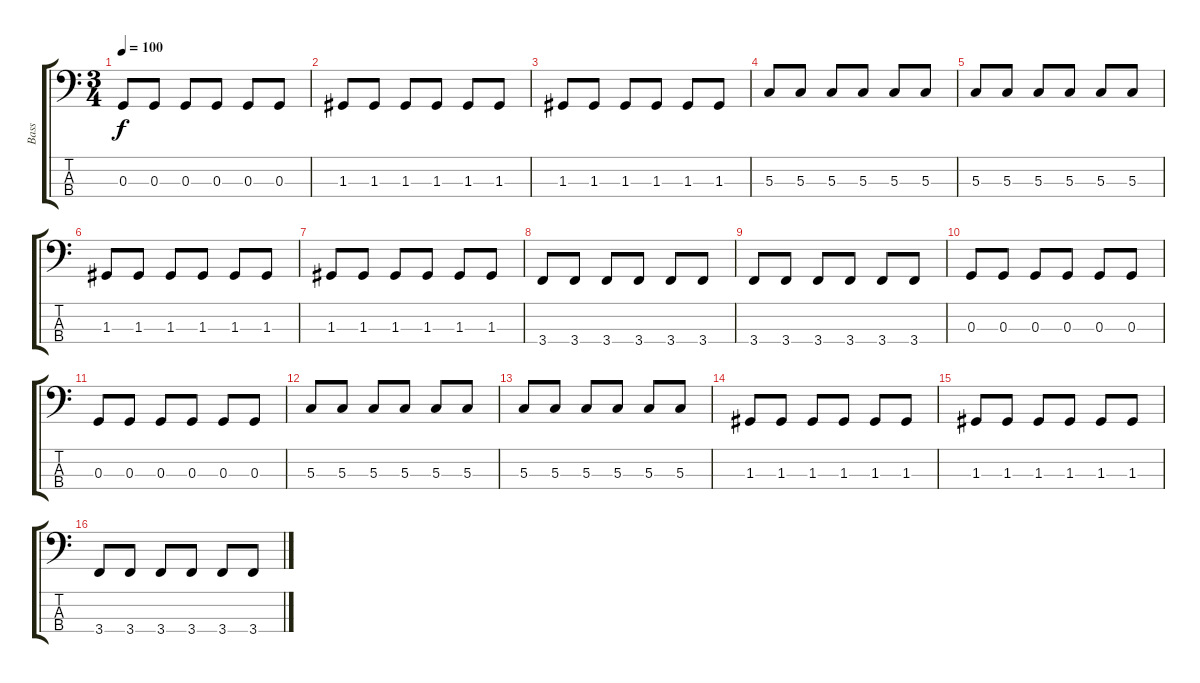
\track ("Bass" "Bass") {instrument electricbasspick}
\staff {score tabs}
\tuning (F2 C2 G1 D1) {hide}
\ts (3 4)
\tempo 100
\clef f4
\ks c
0.3.8{dy f} 0.3.8 0.3.8 0.3.8 0.3.8 0.3.8 |
1.3.8 1.3.8 1.3.8 1.3.8 1.3.8 1.3.8 |
1.3.8 1.3.8 1.3.8 1.3.8 1.3.8 1.3.8 |
5.3.8 5.3.8 5.3.8 5.3.8 5.3.8 5.3.8 |
5.3.8 5.3.8 5.3.8 5.3.8 5.3.8 5.3.8 |
1.3.8 1.3.8 1.3.8 1.3.8 1.3.8 1.3.8 |
1.3.8 1.3.8 1.3.8 1.3.8 1.3.8 1.3.8 |
3.4.8 3.4.8 3.4.8 3.4.8 3.4.8 3.4.8 |
3.4.8 3.4.8 3.4.8 3.4.8 3.4.8 3.4.8 |
0.3.8 0.3.8 0.3.8 0.3.8 0.3.8 0.3.8 |
0.3.8 0.3.8 0.3.8 0.3.8 0.3.8 0.3.8 |
5.3.8 5.3.8 5.3.8 5.3.8 5.3.8 5.3.8 |
5.3.8 5.3.8 5.3.8 5.3.8 5.3.8 5.3.8 |
1.3.8 1.3.8 1.3.8 1.3.8 1.3.8 1.3.8 |
1.3.8 1.3.8 1.3.8 1.3.8 1.3.8 1.3.8 |
3.4.8 3.4.8 3.4.8 3.4.8 3.4.8 3.4.8
